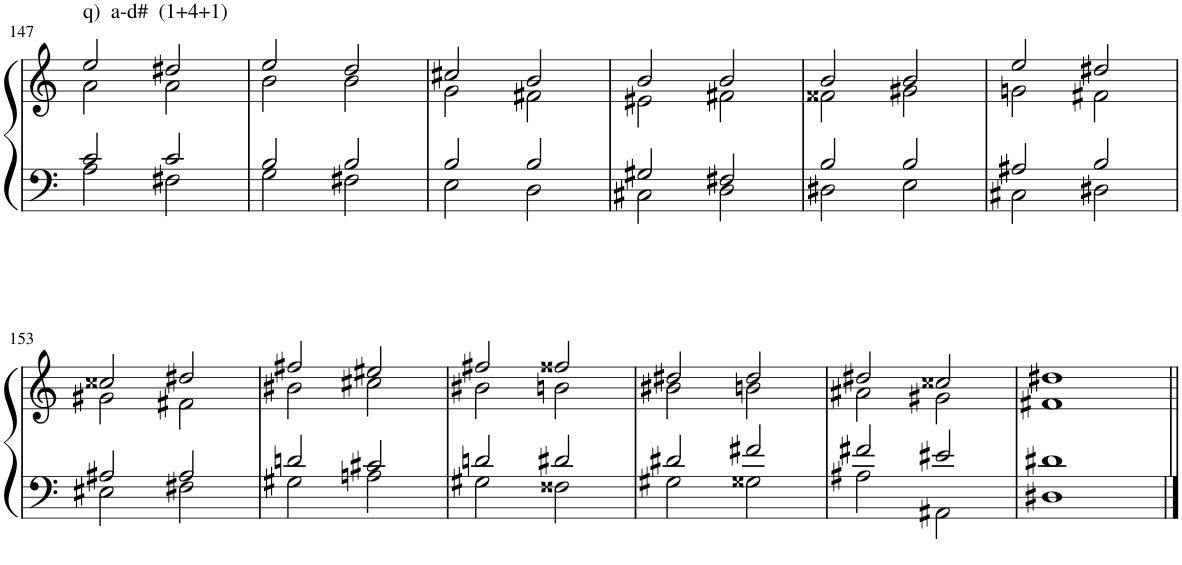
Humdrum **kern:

**kern	**kern
*part1	*part1
*staff2	*staff1
*I"Piano	*
*I'Pno.	*
!!LO:PB:g=z
*clefF4	*clefG2
*k[]	*k[]
=147	=147
*^	*^
!	!	!LO:TX:a:t=q)  a-d#  (1+4+1)	!
2c/	2A\	2ee/	2a\
2c/	2F#X\	2dd#X/	2a\
=148	=148	=148	=148
2B/	2G\	2ee/	2b\
2B/	2F#X\	2dd/	2b\
=149	=149	=149	=149
2B/	2E\	2cc#X/	2g\
2B/	2D\	2b/	2f#X\
=150	=150	=150	=150
2G#X/	2C#X\	2b/	2e#X\
2F#X/	2D\	2b/	2f#X\
=151	=151	=151	=151
2B/	2D#X\	2b/	2f##X\
2B/	2E\	2b/	2g#X\
=152	=152	=152	=152
2A#X/	2C#X\	2ee/	2gn\
2B/	2D#X\	2dd#X/	2f#X\
!!LO:LB:g=z	!!
=153	=153	=153	=153
2A#X/	2E#X\	2cc##X/	2g#X\
2A#/	2F#X\	2dd#X/	2f#X\
=154	=154	=154	=154
2dn/	2G#X\	2ff#X/	2b#X\
2c#X/	2An\	2ee#X/	2cc#X\
=155	=155	=155	=155
2dn/	2G#X\	2ff#X/	2b#X\
2d#X/	2F##X\	2ff##X/	2bn\
=156	=156	=156	=156
2d#X/	2G#X\	2dd#X/	2b#X\
2f#X/	2G##X\	2dd#/	2bn\
=157	=157	=157	=157
2f#X/	2A#X\	2dd#X/	2a#X\
2e#X/	2AA#X\	2cc##X/	2g#X\
=158	=158	=158	=158
1d#X	1D#X	1dd#X	1f#X
*v	*v	*	*
*	*v	*v
=||	=||
*-	*-
